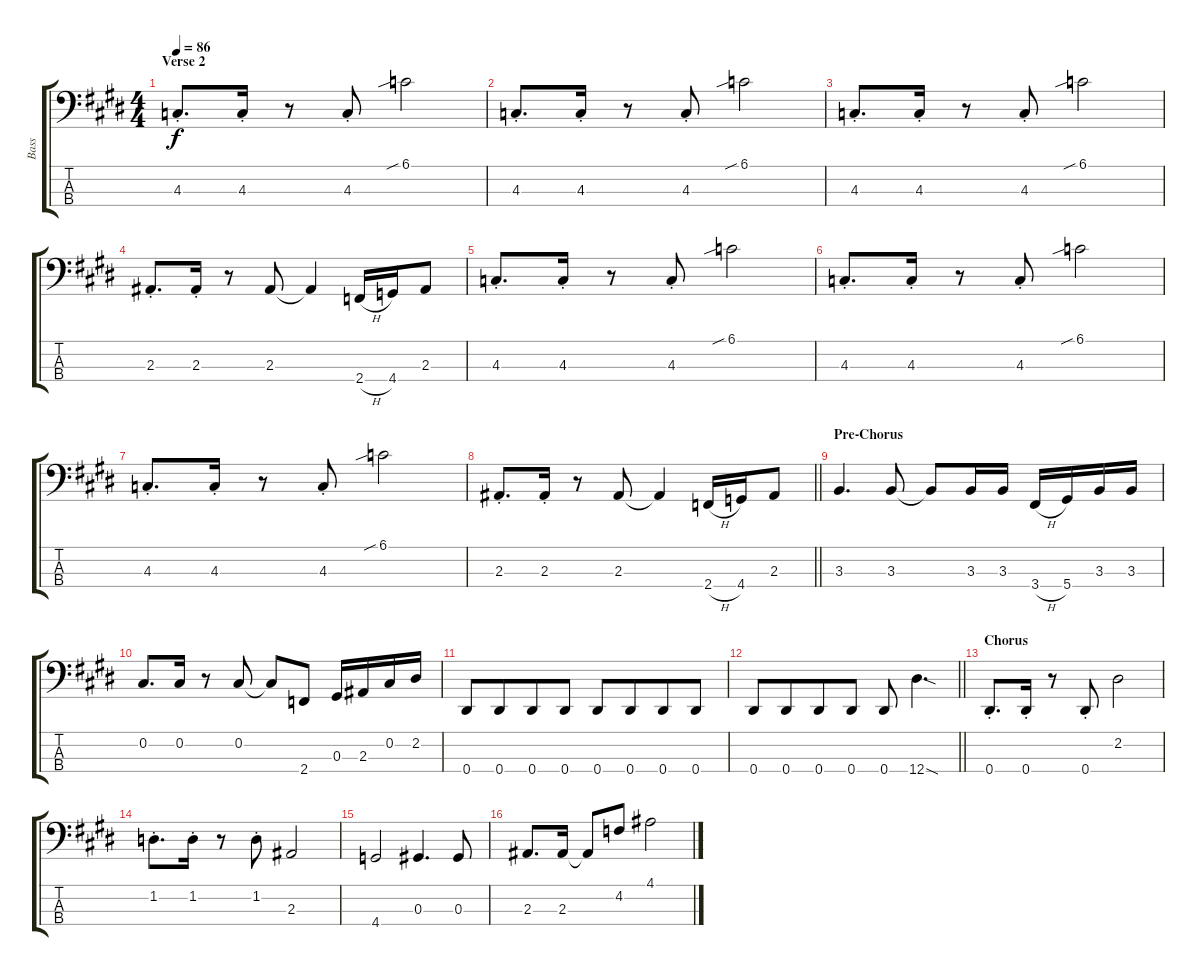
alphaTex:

\track ("Bass" "Bass") {instrument electricbassfinger}
\staff {score tabs}
\tuning (Gb2 Db2 Ab1 Eb1) {hide}
\ts (4 4)
\section ("" "Verse 2")
\tempo 86
\clef f4
\ks e
4.3{st}.8{d dy f} 4.3{st}.16 r.8 4.3{st}.8 6.1{sib}.2 |
4.3{st}.8{d} 4.3{st}.16 r.8 4.3{st}.8 6.1{sib}.2 |
4.3{st}.8{d} 4.3{st}.16 r.8 4.3{st}.8 6.1{sib}.2 |
2.3{st}.8{d} 2.3{st}.16 r.8 2.3.8 2.3{t}.4 2.4{h}.16 4.4.16 2.3.8 |
4.3{st}.8{d} 4.3{st}.16 r.8 4.3{st}.8 6.1{sib}.2 |
4.3{st}.8{d} 4.3{st}.16 r.8 4.3{st}.8 6.1{sib}.2 |
4.3{st}.8{d} 4.3{st}.16 r.8 4.3{st}.8 6.1{sib}.2 |
\barLineRight lightlight
2.3{st}.8{d} 2.3{st}.16 r.8 2.3.8 2.3{t}.4 2.4{h}.16 4.4.16 2.3.8 |
\section ("" "Pre-Chorus")
3.3.4{d} 3.3.8 3.3{t}.8 3.3.16 3.3.16 3.4{h}.16 5.4.16 3.3.16 3.3.16 |
0.2.8{d} 0.2.16 r.8 0.2.8 0.2{t}.8 2.4.8 0.3.16 2.3.16 0.2.16 2.2.16 |
0.4.8 0.4.8{beam merge} 0.4.8 0.4.8 0.4.8 0.4.8{beam merge} 0.4.8 0.4.8 |
\barLineRight lightlight
0.4.8 0.4.8{beam merge} 0.4.8 0.4.8 0.4.8 12.4{sod}.4{d} |
\section ("" "Chorus")
0.4{st}.8{d} 0.4{st}.16 r.8 0.4{st}.8 2.2.2 |
1.2{st}.8{d} 1.2{st}.16 r.8 1.2{st}.8 2.3.2 |
4.4.2 0.3.4{d} 0.3.8 |
2.3.8{d} 2.3.16 2.3{t}.8 4.2.8 4.1.2
